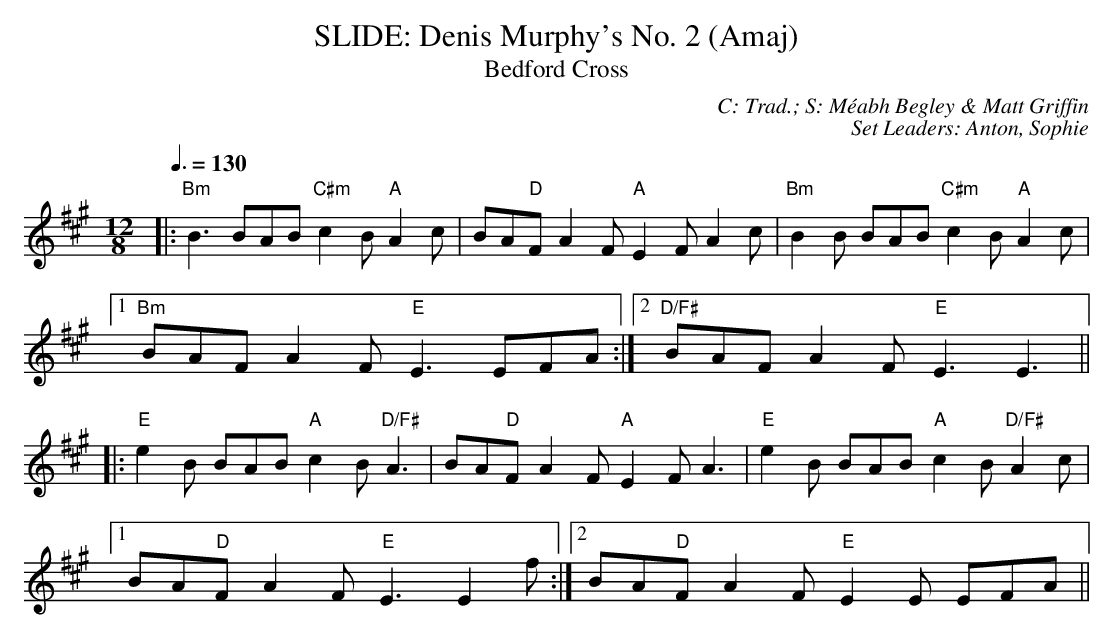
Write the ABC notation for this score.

X:1
T: SLIDE: Denis Murphy's No. 2 (Amaj)
T: Bedford Cross
C: C: Trad.; S: Méabh Begley & Matt Griffin
C: Set Leaders: Anton, Sophie
M: 12/8
L: 1/8
Q: 3/8=130
K: Amaj
|:"Bm"B3 BAB "C#m"c2B "A"A2c|BA"D"F A2F "A"E2F A2c|"Bm"B2B BAB "C#m"c2B "A"A2c|
[1 "Bm"BAF A2F "E"E3 EFA:|2 "D/F#"BAF A2F "E"E3 E3||
|:"E"e2B BAB "A"c2B "D/F#"A3|BA"D"F A2F "A"E2F A3|"E"e2B BAB "A"c2B "D/F#"A2c|
[1 BA"D"F A2F "E"E3 E2f:|2 BA"D"F A2F "E"E2E EFA||
